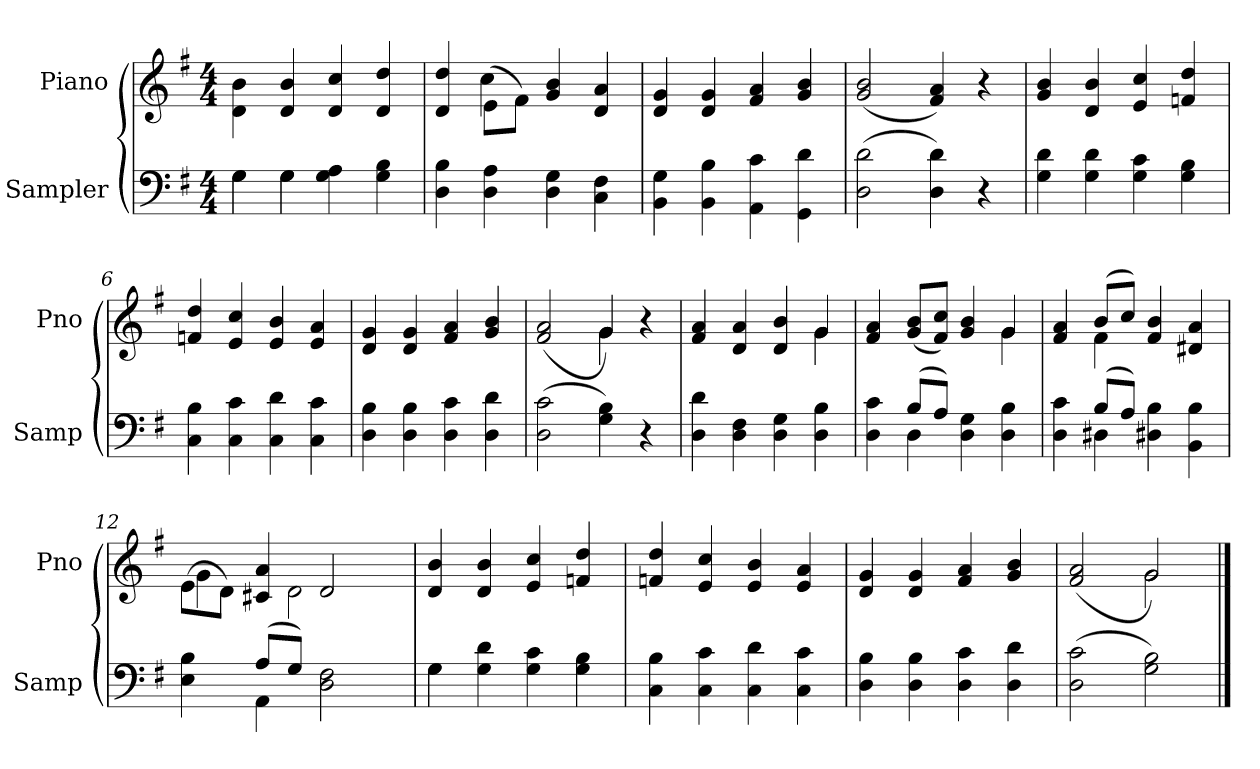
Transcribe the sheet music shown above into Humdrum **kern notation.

**kern	**kern
*part2	*part1
*staff2	*staff1
*I"Sampler	*I"Piano
*I'Samp	*I'Pno
*clefF4	*clefG2
*k[f#]	*k[f#]
*G:	*G:
*M4/4	*M4/4
=1	=1
*^	*
4G\	4G	4d\ 4b\
4G\	4G	4d 4b
4G 4A	2ryy	4d 4cc
4G 4B	.	4d 4dd
*v	*v	*
=2	=2
*	*^
4D 4B	4d 4dd	4ryy
4D 4A	(8e\L	4cc
.	8f#\J)	.
4D 4G	4g 4b	2ryy
4C 4F#	4d 4a	.
*	*v	*v
=3	=3
4BB 4G	4d 4g
4BB 4B	4d 4g
4AA 4c	4f# 4a
4GG 4d	4g 4b
=4	=4
(2D 2d	(2g 2b
4D 4d)	4f# 4a)
4r	4r
=5	=5
4G 4d	4g 4b
4G 4d	4d 4b
4G 4c	4e 4cc
4G 4B	4fn 4dd
=6	=6
4C 4B	4fn 4dd
4C 4c	4e 4cc
4C 4d	4e 4b
4C 4c	4e 4a
=7	=7
4D 4B	4d 4g
4D 4B	4d 4g
4D 4c	4f# 4a
4D 4d	4g 4b
=8	=8
*	*^
(2D 2c	(2f# 2a	2ryy
4G 4B)	4g/)	4g
4r	4r	4ryy
=9	=9	=9
4D 4d	4f# 4a	2.ryy
4D 4F#	4d 4a	.
4D 4G	4d 4b	.
4D 4B	4g/	4g
=10	=10	=10
*^	*	*
4D 4c	4ryy	4f# 4a	2.ryy
(8B/L	4D	(8g/ 8b/L	.
8A/J)	.	8f#/ 8cc/J)	.
4D 4G	2ryy	4g 4b	.
4D 4B	.	4g/	4g
=11	=11	=11	=11
4D 4c	4ryy	4f# 4a	4ryy
(8B/L	4D#	(8b/L	4f#
8A/J)	.	8cc/J)	.
4D#X 4B	2ryy	4f# 4b	2ryy
4BB 4B	.	4d#X 4a	.
=12	=12	=12	=12
4E 4B	4ryy	(8e\L	4g
.	.	8d\J)	.
(8A/L	4AA	4c#X 4a	8ryy
8G/J)	.	.	2d
2D 2F#	2ryy	2d/	.
.	.	.	8ryy
*	*	*v	*v
=13	=13	=13
4G\	4G	4d 4b
4G 4d	2.ryy	4d 4b
4G 4c	.	4e 4cc
4G 4B	.	4fn 4dd
*v	*v	*
=14	=14
4C 4B	4fn 4dd
4C 4c	4e 4cc
4C 4d	4e 4b
4C 4c	4e 4a
=15	=15
4D 4B	4d 4g
4D 4B	4d 4g
4D 4c	4f# 4a
4D 4d	4g 4b
=16	=16
*	*^
(2D 2c	(2f# 2a	2ryy
2G 2B)	2g/)	2g
*	*v	*v
==	==
*-	*-
